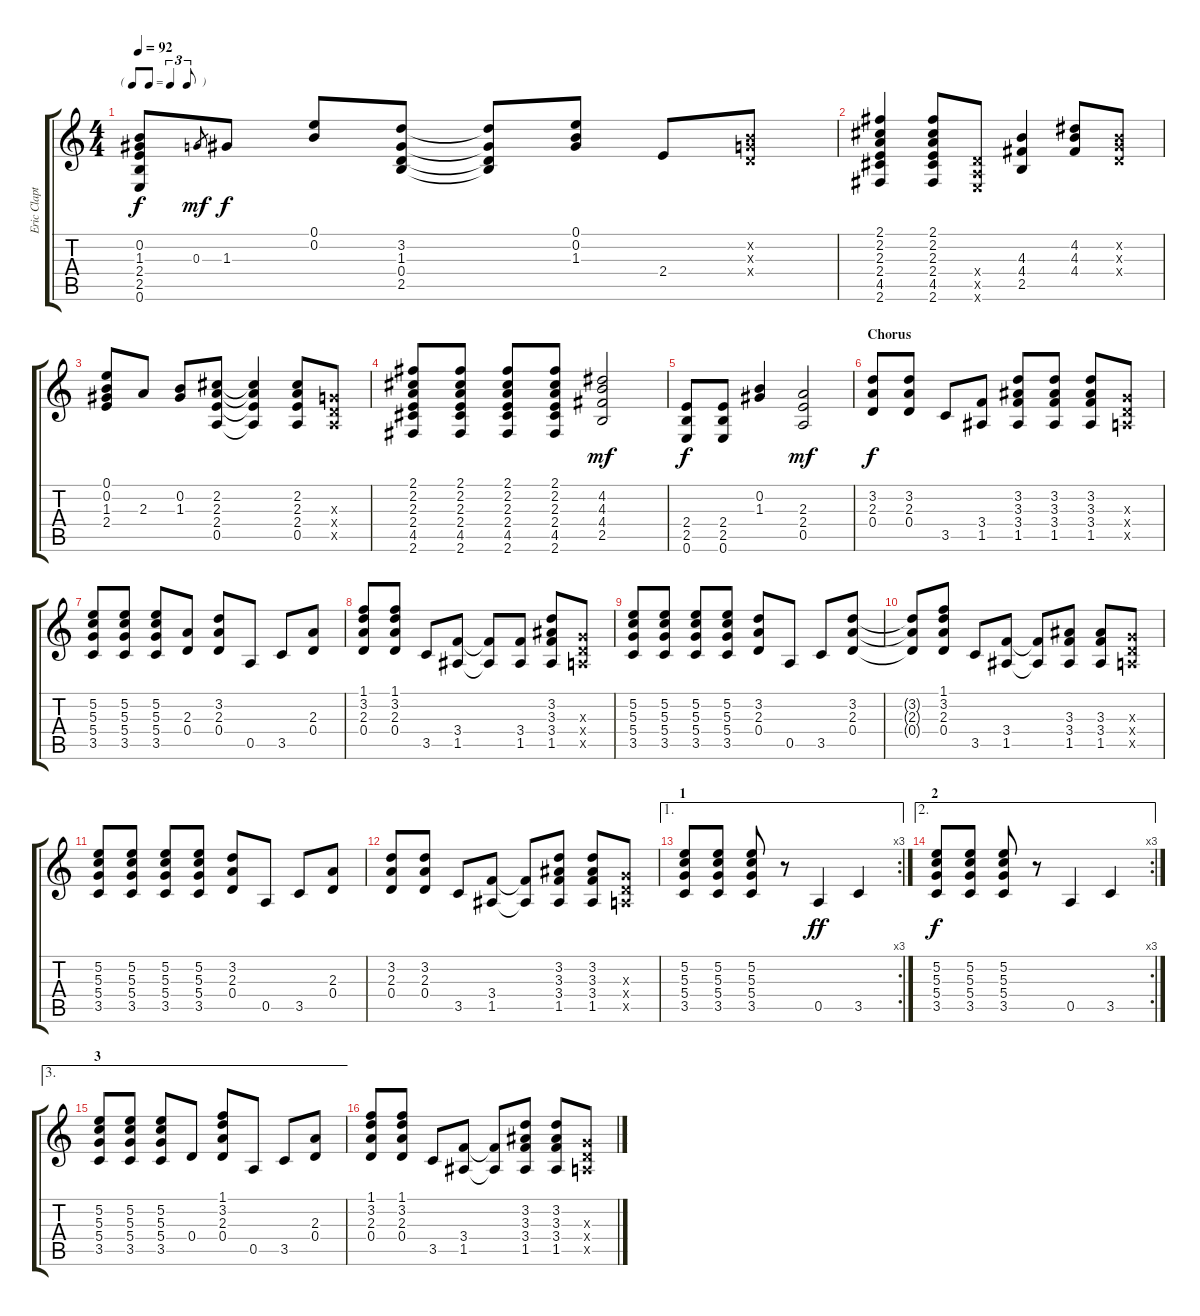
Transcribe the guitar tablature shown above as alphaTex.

\track ("Eric Clapton" "Eric Clapt") {instrument acousticguitarsteel}
\staff {score tabs}
\tuning (E4 B3 G3 D3 A2 E2) {hide}
\ts (4 4)
\tf triplet8th
\tempo 92
\clef g2
\ks c
(0.2 1.3 2.4 2.5 0.6).8{dy f} 0.3.8{gr dy mf} 1.3.8{dy f} (0.1 0.2).8 (3.2 1.3 0.4 2.5).8 (3.2{t} 1.3{t} 0.4{t} 2.5{t}).8 (0.1 0.2 1.3).8 2.4.8 (0.2{x} 0.3{x} 0.4{x}).8 |
(2.1 2.2 2.3 2.4 4.5 2.6).4 (2.1 2.2 2.3 2.4 4.5 2.6).8 (0.4{x} 0.5{x} 0.6{x}).8 (4.3 4.4 2.5).4 (4.2 4.3 4.4).8 (0.2{x} 0.3{x} 0.4{x}).8 |
(0.1 0.2 1.3 2.4).8 2.3.8 (0.2 1.3).8 (2.2 2.3 2.4 0.5).8 (2.2{t} 2.3{t} 2.4{t} 0.5{t}).4 (2.2 2.3 2.4 0.5).8 (0.3{x} 0.4{x} 0.5{x}).8 |
(2.1 2.2 2.3 2.4 4.5 2.6).8 (2.1 2.2 2.3 2.4 4.5 2.6).8 (2.1 2.2 2.3 2.4 4.5 2.6).8 (2.1 2.2 2.3 2.4 4.5 2.6).8 (4.2 4.3 4.4 2.5).2{dy mf} |
(2.4 2.5 0.6).8{dy f} (2.4 2.5 0.6).8 (0.2 1.3).4 (2.3 2.4 0.5).2{dy mf} |
\section ("" "Chorus")
(3.2 2.3 0.4).8{dy f} (3.2 2.3 0.4).8 3.5.8 (3.4 1.5).8 (3.2 3.3 3.4 1.5).8 (3.2 3.3 3.4 1.5).8 (3.2 3.3 3.4 1.5).8 (0.3{x} 0.4{x} 0.5{x}).8 |
(5.2 5.3 5.4 3.5).8 (5.2 5.3 5.4 3.5).8 (5.2 5.3 5.4 3.5).8 (2.3 0.4).8 (3.2 2.3 0.4).8 0.5.8 3.5.8 (2.3 0.4).8 |
(1.1 3.2 2.3 0.4).8 (1.1 3.2 2.3 0.4).8 3.5.8 (3.4 1.5).8 (3.4{t} 1.5{t}).8 (3.4 1.5).8 (3.2 3.3 3.4 1.5).8 (0.3{x} 0.4{x} 0.5{x}).8 |
(5.2 5.3 5.4 3.5).8 (5.2 5.3 5.4 3.5).8 (5.2 5.3 5.4 3.5).8 (5.2 5.3 5.4 3.5).8 (3.2 2.3 0.4).8 0.5.8 3.5.8 (3.2 2.3 0.4).8 |
(3.2{t} 2.3{t} 0.4{t}).8 (1.1 3.2 2.3 0.4).8 3.5.8 (3.4 1.5).8 (3.4{t} 1.5{t}).8 (3.3 3.4 1.5).8 (3.3 3.4 1.5).8 (0.3{x} 0.4{x} 0.5{x}).8 |
(5.2 5.3 5.4 3.5).8 (5.2 5.3 5.4 3.5).8 (5.2 5.3 5.4 3.5).8 (5.2 5.3 5.4 3.5).8 (3.2 2.3 0.4).8 0.5.8 3.5.8 (2.3 0.4).8 |
(3.2 2.3 0.4).8 (3.2 2.3 0.4).8 3.5.8 (3.4 1.5).8 (3.4{t} 1.5{t}).8 (3.2 3.3 3.4 1.5).8 (3.2 3.3 3.4 1.5).8 (0.3{x} 0.4{x} 0.5{x}).8 |
\ae 1
\rc 3
\section ("" "1")
(5.2 5.3 5.4 3.5).8 (5.2 5.3 5.4 3.5).8 (5.2 5.3 5.4 3.5).8 r.8 0.5.4{dy ff} 3.5.4 |
\ae 2
\rc 3
\section ("" "2")
(5.2 5.3 5.4 3.5).8{dy f} (5.2 5.3 5.4 3.5).8 (5.2 5.3 5.4 3.5).8 r.8 0.5.4 3.5.4 |
\ae 3
\section ("" "3")
(5.2 5.3 5.4 3.5).8 (5.2 5.3 5.4 3.5).8 (5.2 5.3 5.4 3.5).8 0.4.8 (1.1 3.2 2.3 0.4).8 0.5.8 3.5.8 (2.3 0.4).8 |
(1.1 3.2 2.3 0.4).8 (1.1 3.2 2.3 0.4).8 3.5.8 (3.4 1.5).8 (3.4{t} 1.5{t}).8 (3.2 3.3 3.4 1.5).8 (3.2 3.3 3.4 1.5).8 (0.3{x} 0.4{x} 0.5{x}).8
